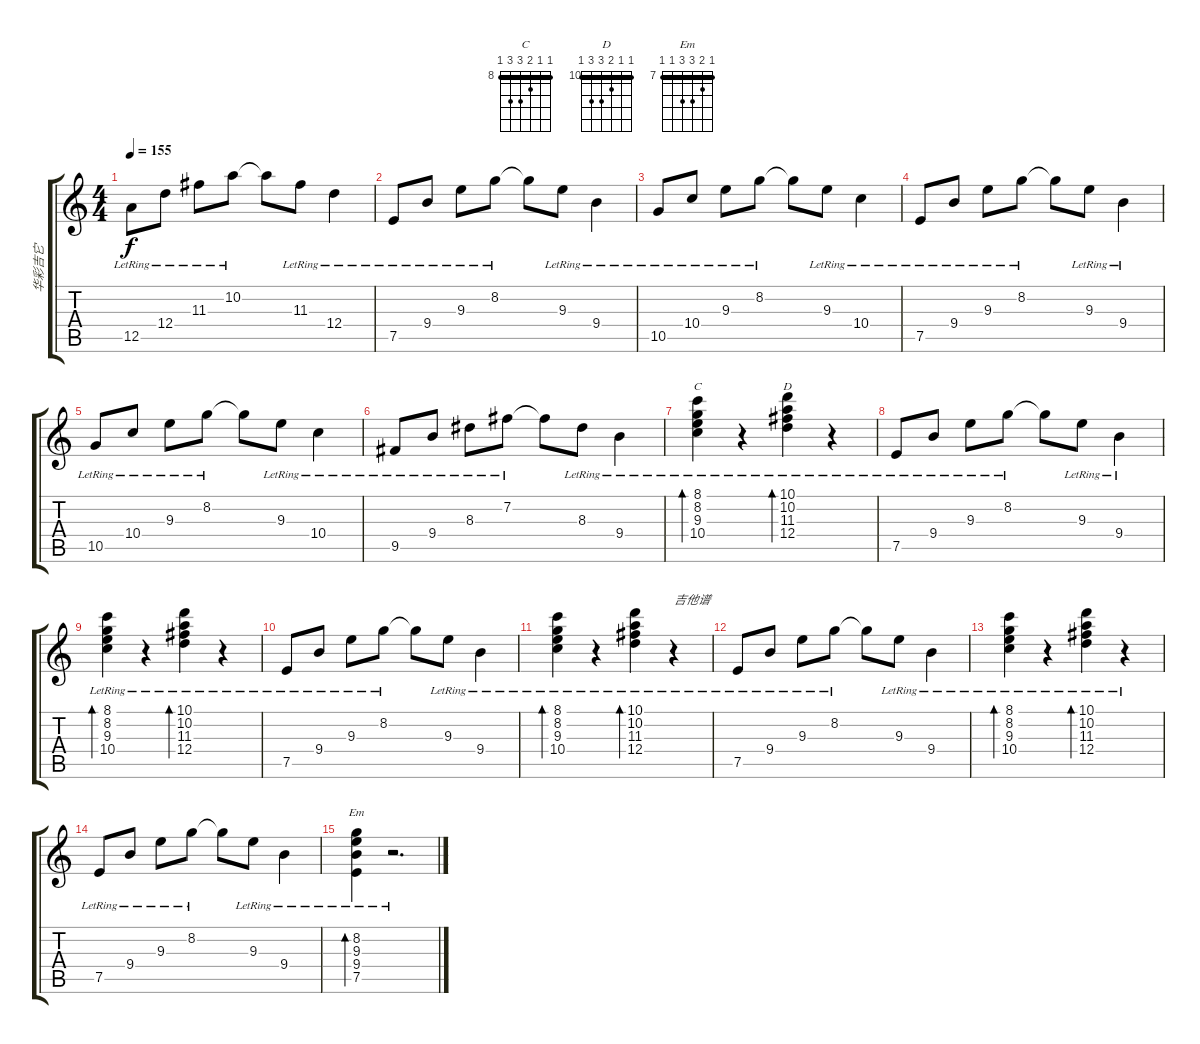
\track ("华彩吉它" "华彩吉它") {instrument acousticguitarsteel}
\staff {score tabs}
\tuning (E4 B3 G3 D3 A2 E2) {hide}
\chord ("C" 8 8 9 10 10 8) {firstfret 8 barre 8}
\chord ("D" 10 10 11 12 12 10) {firstfret 10 barre 10}
\chord ("Em" 7 8 9 9 7 7) {firstfret 7 barre 7}
\ts (4 4)
\tempo 155
\clef g2
\ks c
12.5{lr}.8{dy f} 12.4{lr}.8 11.3{lr}.8 10.2{lr}.8 10.2{t}.8 11.3{lr}.8 12.4{lr}.4 |
7.5{lr}.8 9.4{lr}.8 9.3{lr}.8 8.2{lr}.8 8.2{t}.8 9.3{lr}.8 9.4{lr}.4 |
10.5{lr}.8 10.4{lr}.8 9.3{lr}.8 8.2{lr}.8 8.2{t}.8 9.3{lr}.8 10.4{lr}.4 |
7.5{lr}.8 9.4{lr}.8 9.3{lr}.8 8.2{lr}.8 8.2{t}.8 9.3{lr}.8 9.4{lr}.4 |
10.5{lr}.8 10.4{lr}.8 9.3{lr}.8 8.2{lr}.8 8.2{t}.8 9.3{lr}.8 10.4{lr}.4 |
9.5{lr}.8 9.4{lr}.8 8.3{lr}.8 7.2{lr}.8 7.2{t}.8 8.3{lr}.8 9.4{lr}.4 |
(8.1{lr} 8.2{lr} 9.3{lr} 10.4{lr}).4{bd 480 ch "C"} r.4 (10.1{lr} 10.2{lr} 11.3{lr} 12.4{lr}).4{bd 480 ch "D"} r.4 |
7.5{lr}.8 9.4{lr}.8 9.3{lr}.8 8.2{lr}.8 8.2{t}.8 9.3{lr}.8 9.4{lr}.4 |
(8.1{lr} 8.2{lr} 9.3{lr} 10.4{lr}).4{bd 480} r.4 (10.1{lr} 10.2{lr} 11.3{lr} 12.4{lr}).4{bd 480} r.4 |
7.5{lr}.8 9.4{lr}.8 9.3{lr}.8 8.2{lr}.8 8.2{t}.8 9.3{lr}.8 9.4{lr}.4 |
(8.1{lr} 8.2{lr} 9.3{lr} 10.4{lr}).4{bd 480} r.4 (10.1{lr} 10.2{lr} 11.3{lr} 12.4{lr}).4{bd 480} r.4{txt "吉他谱"} |
7.5{lr}.8 9.4{lr}.8 9.3{lr}.8 8.2{lr}.8 8.2{t}.8 9.3{lr}.8 9.4{lr}.4 |
(8.1{lr} 8.2{lr} 9.3{lr} 10.4{lr}).4{bd 480} r.4 (10.1{lr} 10.2{lr} 11.3{lr} 12.4{lr}).4{bd 480} r.4 |
7.5{lr}.8 9.4{lr}.8 9.3{lr}.8 8.2{lr}.8 8.2{t}.8 9.3{lr}.8 9.4{lr}.4 |
(8.2{lr} 9.3{lr} 9.4{lr} 7.5{lr}).4{bd 60 ch "Em"} r.2{d}
